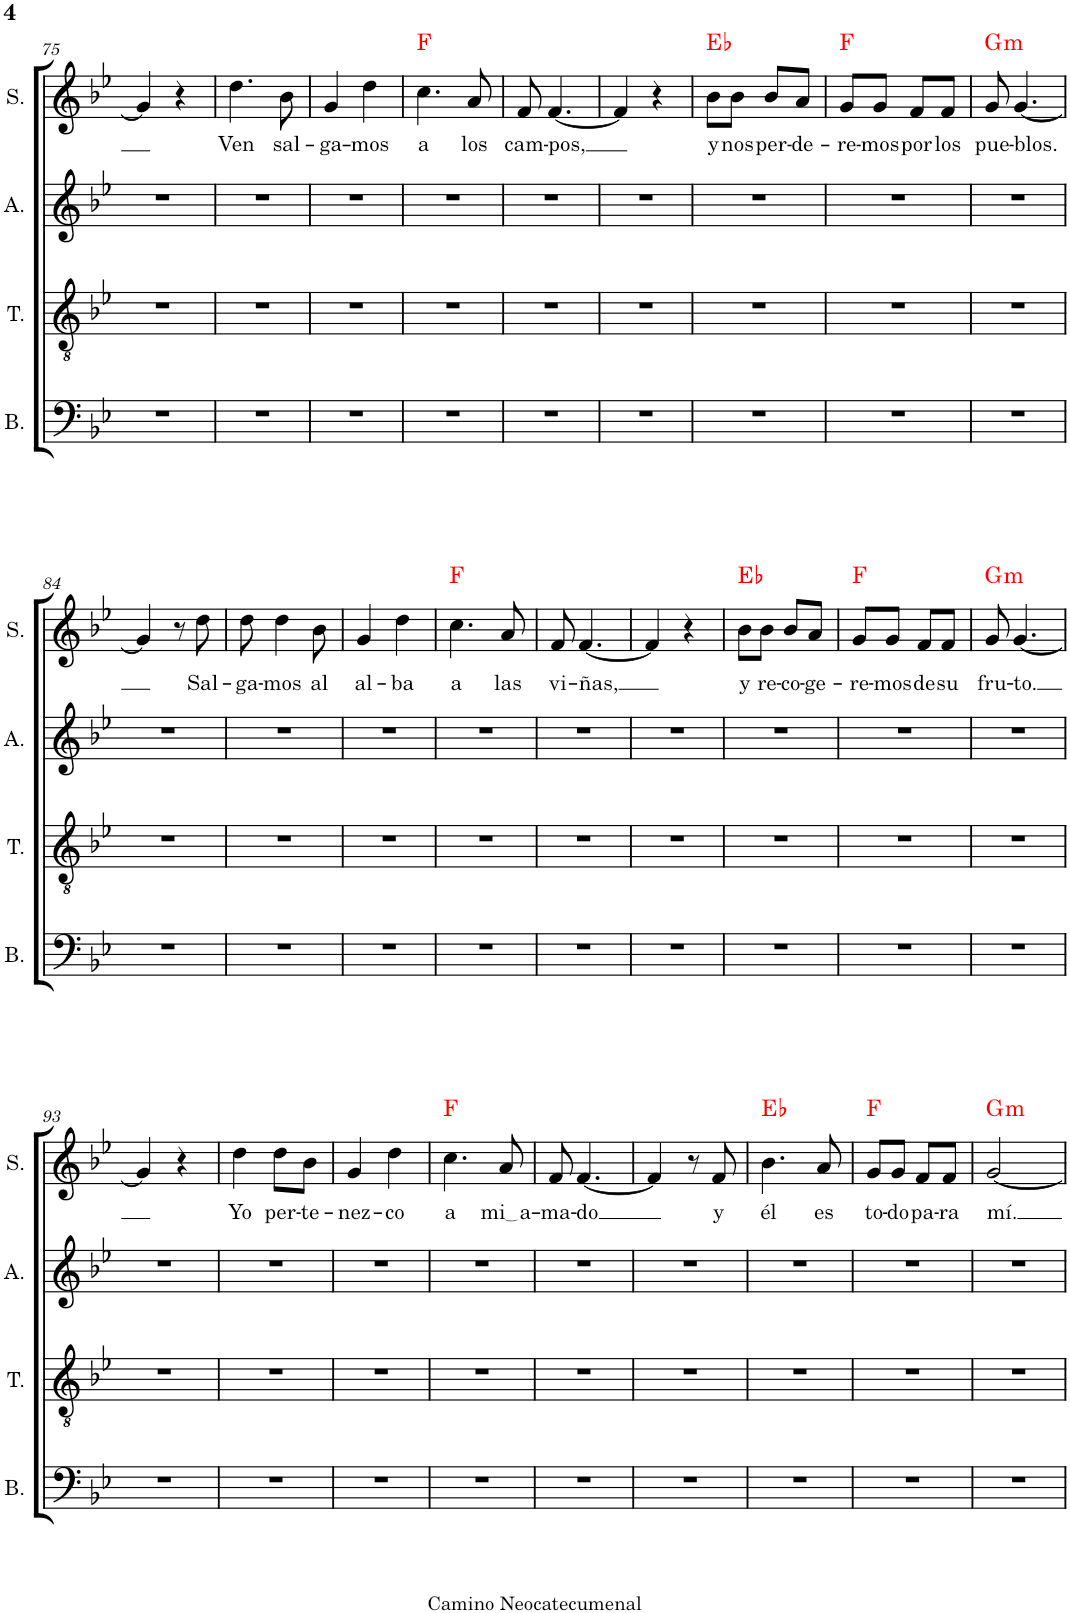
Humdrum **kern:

**kern	**text	**harte	**kern	**kern	**kern	**kern	**kern	**text	**kern	**text	**harte
*part7	*part7	*part7	*part6	*part5	*part4	*part3	*part2	*part2	*part1	*part1	*part1
*staff7	*staff7	*	*staff6	*staff5	*staff4	*staff3	*staff2	*staff2	*staff1	*staff1	*
*I"Melodía	*	*	*I"Guitarra clásica	*I"Bajo	*I"Tenor	*I"Alto	*I"Soprano	*	*I"Soprano	*	*
*I'M.	*	*	*I'Guit.	*I'B.	*I'T.	*I'A.	*I'S.	*	*I'S.	*	*
!!LO:PB:g=z
*clefG2	*	*	*clefGv2	*clefF4	*clefGv2	*clefG2	*clefG2	*	*clefG2	*	*
*k[b-e-]	*	*	*k[b-e-]	*k[b-e-]	*k[b-e-]	*k[b-e-]	*k[b-e-]	*	*k[b-e-]	*	*
*M2/4	*	*	*M2/4	*M2/4	*M2/4	*M2/4	*M2/4	*	*M2/4	*	*
=75	=75	=75	=75	=75	=75	=75	=75	=75	=75	=75	=75
4g]	.	.	8GG/ 8D/ 8G/ 8B-/ 8d/ 8g/L	2r	2r	2r	4g]	.	4g/]	.	.
.	.	.	8GG/ 8D/ 8G/ 8B-/ 8d/ 8g/J	.	.	.	.	.	.	.	.
4r	.	.	16GG/ 16D/ 16G/ 16B-/ 16d/ 16g/LL	.	.	.	4r	.	4r	.	.
.	.	.	16GG/ 16D/ 16G/ 16B-/ 16d/ 16g/J	.	.	.	.	.	.	.	.
.	.	.	16GG/ 16D/ 16G/ 16B-/ 16d/ 16g/L	.	.	.	.	.	.	.	.
.	.	.	16GG/ 16D/ 16G/ 16B-/ 16d/ 16g/JJ	.	.	.	.	.	.	.	.
=76	=76	=76	=76	=76	=76	=76	=76	=76	=76	=76	=76
!	!	!	!	!	!	!	!	!	!	!LO:LY:b	!
4.dd	-Ven	.	8GG/ 8D/ 8G/ 8B-/ 8d/ 8g/L	2r	2r	2r	4.dd	-Ven	4.dd\	-Ven	.
.	.	.	8GG/ 8D/ 8G/ 8B-/ 8d/ 8g/J	.	.	.	.	.	.	.	.
.	.	.	16GG/ 16D/ 16G/ 16B-/ 16d/ 16g/LL	.	.	.	.	.	.	.	.
.	.	.	16GG/ 16D/ 16G/ 16B-/ 16d/ 16g/J	.	.	.	.	.	.	.	.
!	!	!	!	!	!	!	!	!	!	!LO:LY:b	!
8b-	sal-	.	16GG/ 16D/ 16G/ 16B-/ 16d/ 16g/L	.	.	.	8b-	sal-	8b-\	sal-	.
.	.	.	16GG/ 16D/ 16G/ 16B-/ 16d/ 16g/JJ	.	.	.	.	.	.	.	.
=77	=77	=77	=77	=77	=77	=77	=77	=77	=77	=77	=77
!	!	!	!	!	!	!	!	!	!	!LO:LY:b	!
4g	-ga-	.	8GG/ 8D/ 8G/ 8B-/ 8d/ 8g/L	2r	2r	2r	4g	-ga-	4g/	-ga-	.
.	.	.	8GG/ 8D/ 8G/ 8B-/ 8d/ 8g/J	.	.	.	.	.	.	.	.
!	!	!	!	!	!	!	!	!	!	!LO:LY:b	!
4dd	-mos	.	16GG/ 16D/ 16G/ 16B-/ 16d/ 16g/LL	.	.	.	4dd	-mos	4dd\	-mos	.
.	.	.	16GG/ 16D/ 16G/ 16B-/ 16d/ 16g/J	.	.	.	.	.	.	.	.
.	.	.	16GG/ 16D/ 16G/ 16B-/ 16d/ 16g/L	.	.	.	.	.	.	.	.
.	.	.	16GG/ 16D/ 16G/ 16B-/ 16d/ 16g/JJ	.	.	.	.	.	.	.	.
=78	=78	=78	=78	=78	=78	=78	=78	=78	=78	=78	=78
!	!	!	!	!	!	!	!	!	!	!LO:LY:b	!
4.cc	a	F:maj	8F\ 8c\ 8f\ 8a\L	2r	2r	2r	4.cc	a	4.cc\	a	F:maj
.	.	.	8F\ 8c\ 8f\ 8a\J	.	.	.	.	.	.	.	.
.	.	.	16F\ 16c\ 16f\ 16a\LL	.	.	.	.	.	.	.	.
.	.	.	16F\ 16c\ 16f\ 16a\J	.	.	.	.	.	.	.	.
!	!	!	!	!	!	!	!	!	!	!LO:LY:b	!
8a	los	.	16F\ 16c\ 16f\ 16a\L	.	.	.	8a	los	8a/	los	.
.	.	.	16F\ 16c\ 16f\ 16a\JJ	.	.	.	.	.	.	.	.
=79	=79	=79	=79	=79	=79	=79	=79	=79	=79	=79	=79
!	!	!	!	!	!	!	!	!	!	!LO:LY:b	!
8f	cam-	.	8F\ 8c\ 8f\ 8a\L	2r	2r	2r	8f	cam-	8f/	cam-	.
!	!	!	!	!	!	!	!	!	!	!LO:LY:b	!
[4.f	-pos,	.	8F\ 8c\ 8f\ 8a\J	.	.	.	[4.f	-pos,	[4.f/	-pos,	.
.	.	.	16F\ 16c\ 16f\ 16a\LL	.	.	.	.	.	.	.	.
.	.	.	16F\ 16c\ 16f\ 16a\J	.	.	.	.	.	.	.	.
.	.	.	16F\ 16c\ 16f\ 16a\L	.	.	.	.	.	.	.	.
.	.	.	16F\ 16c\ 16f\ 16a\JJ	.	.	.	.	.	.	.	.
=80	=80	=80	=80	=80	=80	=80	=80	=80	=80	=80	=80
4f]	.	.	8F\ 8c\ 8f\ 8a\L	2r	2r	2r	4f]	.	4f/]	.	.
.	.	.	8F\ 8c\ 8f\ 8a\J	.	.	.	.	.	.	.	.
4r	.	.	16F\ 16c\ 16f\ 16a\LL	.	.	.	4r	.	4r	.	.
.	.	.	16F\ 16c\ 16f\ 16a\J	.	.	.	.	.	.	.	.
.	.	.	16F\ 16c\ 16f\ 16a\L	.	.	.	.	.	.	.	.
.	.	.	16F\ 16c\ 16f\ 16a\JJ	.	.	.	.	.	.	.	.
=81	=81	=81	=81	=81	=81	=81	=81	=81	=81	=81	=81
!	!	!	!	!	!	!	!	!	!	!LO:LY:b	!
8b-\L	y	Eb:maj	8BB-/ 8E-/ 8G/ 8B-/ 8e-/ 8g/L	2r	2r	2r	8b-\L	y	8b-\L	y	Eb:maj
!	!	!	!	!	!	!	!	!	!	!LO:LY:b	!
8b-\J	nos	.	8BB-/ 8E-/ 8G/ 8B-/ 8e-/ 8g/J	.	.	.	8b-\J	nos	8b-\J	nos	.
!	!	!	!	!	!	!	!	!	!	!LO:LY:b	!
8b-/L	per-	.	16BB-/ 16E-/ 16G/ 16B-/ 16e-/ 16g/LL	.	.	.	8b-/L	per-	8b-/L	per-	.
.	.	.	16BB-/ 16E-/ 16G/ 16B-/ 16e-/ 16g/J	.	.	.	.	.	.	.	.
!	!	!	!	!	!	!	!	!	!	!LO:LY:b	!
8a/J	-de-	.	16BB-/ 16E-/ 16G/ 16B-/ 16e-/ 16g/L	.	.	.	8a/J	-de-	8a/J	-de-	.
.	.	.	16BB-/ 16E-/ 16G/ 16B-/ 16e-/ 16g/JJ	.	.	.	.	.	.	.	.
=82	=82	=82	=82	=82	=82	=82	=82	=82	=82	=82	=82
!	!	!	!	!	!	!	!	!	!	!LO:LY:b	!
8g/L	-re-	F:maj	8F\ 8c\ 8f\ 8a\L	2r	2r	2r	8g/L	-re-	8g/L	-re-	F:maj
!	!	!	!	!	!	!	!	!	!	!LO:LY:b	!
8g/J	-mos	.	8F\ 8c\ 8f\ 8a\J	.	.	.	8g/J	-mos	8g/J	-mos	.
!	!	!	!	!	!	!	!	!	!	!LO:LY:b	!
8f/L	por	.	16F\ 16c\ 16f\ 16a\LL	.	.	.	8f/L	por	8f/L	por	.
.	.	.	16F\ 16c\ 16f\ 16a\J	.	.	.	.	.	.	.	.
!	!	!	!	!	!	!	!	!	!	!LO:LY:b	!
8f/J	los	.	16F\ 16c\ 16f\ 16a\L	.	.	.	8f/J	los	8f/J	los	.
.	.	.	16F\ 16c\ 16f\ 16a\JJ	.	.	.	.	.	.	.	.
=83	=83	=83	=83	=83	=83	=83	=83	=83	=83	=83	=83
!	!	!LO:H:kt=m	!	!	!	!	!	!	!	!LO:LY:b	!LO:H:kt=m
8g	pue-	G:min	8GG/ 8D/ 8G/ 8B-/ 8d/ 8g/L	2r	2r	2r	8g	pue-	8g/	pue-	G:min
!	!	!	!	!	!	!	!	!	!	!LO:LY:b	!
[4.g	-blos.	.	8GG/ 8D/ 8G/ 8B-/ 8d/ 8g/J	.	.	.	[4.g	-blos.	[4.g/	-blos.	.
.	.	.	16GG/ 16D/ 16G/ 16B-/ 16d/ 16g/LL	.	.	.	.	.	.	.	.
.	.	.	16GG/ 16D/ 16G/ 16B-/ 16d/ 16g/J	.	.	.	.	.	.	.	.
.	.	.	16GG/ 16D/ 16G/ 16B-/ 16d/ 16g/L	.	.	.	.	.	.	.	.
.	.	.	16GG/ 16D/ 16G/ 16B-/ 16d/ 16g/JJ	.	.	.	.	.	.	.	.
!!LO:LB:g=z
=84	=84	=84	=84	=84	=84	=84	=84	=84	=84	=84	=84
4g]	.	.	8GG/ 8D/ 8G/ 8B-/ 8d/ 8g/L	2r	2r	2r	4g]	.	4g/]	.	.
.	.	.	8GG/ 8D/ 8G/ 8B-/ 8d/ 8g/J	.	.	.	.	.	.	.	.
8r	.	.	16GG/ 16D/ 16G/ 16B-/ 16d/ 16g/LL	.	.	.	8r	.	8r	.	.
.	.	.	16GG/ 16D/ 16G/ 16B-/ 16d/ 16g/J	.	.	.	.	.	.	.	.
!	!	!	!	!	!	!	!	!	!	!LO:LY:b	!
8dd	Sal-	.	16GG/ 16D/ 16G/ 16B-/ 16d/ 16g/L	.	.	.	8dd	Sal-	8dd\	Sal-	.
.	.	.	16GG/ 16D/ 16G/ 16B-/ 16d/ 16g/JJ	.	.	.	.	.	.	.	.
=85	=85	=85	=85	=85	=85	=85	=85	=85	=85	=85	=85
!	!	!	!	!	!	!	!	!	!	!LO:LY:b	!
8dd	-ga-	.	8GG/ 8D/ 8G/ 8B-/ 8d/ 8g/L	2r	2r	2r	8dd	-ga-	8dd\	-ga-	.
!	!	!	!	!	!	!	!	!	!	!LO:LY:b	!
4dd	-mos	.	8GG/ 8D/ 8G/ 8B-/ 8d/ 8g/J	.	.	.	4dd	-mos	4dd\	-mos	.
.	.	.	16GG/ 16D/ 16G/ 16B-/ 16d/ 16g/LL	.	.	.	.	.	.	.	.
.	.	.	16GG/ 16D/ 16G/ 16B-/ 16d/ 16g/J	.	.	.	.	.	.	.	.
!	!	!	!	!	!	!	!	!	!	!LO:LY:b	!
8b-	al	.	16GG/ 16D/ 16G/ 16B-/ 16d/ 16g/L	.	.	.	8b-	al	8b-\	al	.
.	.	.	16GG/ 16D/ 16G/ 16B-/ 16d/ 16g/JJ	.	.	.	.	.	.	.	.
=86	=86	=86	=86	=86	=86	=86	=86	=86	=86	=86	=86
!	!	!	!	!	!	!	!	!	!	!LO:LY:b	!
4g	al-	.	8GG/ 8D/ 8G/ 8B-/ 8d/ 8g/L	2r	2r	2r	4g	al-	4g/	al-	.
.	.	.	8GG/ 8D/ 8G/ 8B-/ 8d/ 8g/J	.	.	.	.	.	.	.	.
!	!	!	!	!	!	!	!	!	!	!LO:LY:b	!
4dd	-ba	.	16GG/ 16D/ 16G/ 16B-/ 16d/ 16g/LL	.	.	.	4dd	-ba	4dd\	-ba	.
.	.	.	16GG/ 16D/ 16G/ 16B-/ 16d/ 16g/J	.	.	.	.	.	.	.	.
.	.	.	16GG/ 16D/ 16G/ 16B-/ 16d/ 16g/L	.	.	.	.	.	.	.	.
.	.	.	16GG/ 16D/ 16G/ 16B-/ 16d/ 16g/JJ	.	.	.	.	.	.	.	.
=87	=87	=87	=87	=87	=87	=87	=87	=87	=87	=87	=87
!	!	!	!	!	!	!	!	!	!	!LO:LY:b	!
4.cc	a	F:maj	8F\ 8c\ 8f\ 8a\L	2r	2r	2r	4.cc	a	4.cc\	a	F:maj
.	.	.	8F\ 8c\ 8f\ 8a\J	.	.	.	.	.	.	.	.
.	.	.	16F\ 16c\ 16f\ 16a\LL	.	.	.	.	.	.	.	.
.	.	.	16F\ 16c\ 16f\ 16a\J	.	.	.	.	.	.	.	.
!	!	!	!	!	!	!	!	!	!	!LO:LY:b	!
8a	las	.	16F\ 16c\ 16f\ 16a\L	.	.	.	8a	las	8a/	las	.
.	.	.	16F\ 16c\ 16f\ 16a\JJ	.	.	.	.	.	.	.	.
=88	=88	=88	=88	=88	=88	=88	=88	=88	=88	=88	=88
!	!	!	!	!	!	!	!	!	!	!LO:LY:b	!
8f	vi-	.	8F\ 8c\ 8f\ 8a\L	2r	2r	2r	8f	vi-	8f/	vi-	.
!	!	!	!	!	!	!	!	!	!	!LO:LY:b	!
[4.f	-ñas,	.	8F\ 8c\ 8f\ 8a\J	.	.	.	[4.f	-ñas,	[4.f/	-ñas,	.
.	.	.	16F\ 16c\ 16f\ 16a\LL	.	.	.	.	.	.	.	.
.	.	.	16F\ 16c\ 16f\ 16a\J	.	.	.	.	.	.	.	.
.	.	.	16F\ 16c\ 16f\ 16a\L	.	.	.	.	.	.	.	.
.	.	.	16F\ 16c\ 16f\ 16a\JJ	.	.	.	.	.	.	.	.
=89	=89	=89	=89	=89	=89	=89	=89	=89	=89	=89	=89
4f]	.	.	8F\ 8c\ 8f\ 8a\L	2r	2r	2r	4f]	.	4f/]	.	.
.	.	.	8F\ 8c\ 8f\ 8a\J	.	.	.	.	.	.	.	.
4r	.	.	16F\ 16c\ 16f\ 16a\LL	.	.	.	4r	.	4r	.	.
.	.	.	16F\ 16c\ 16f\ 16a\J	.	.	.	.	.	.	.	.
.	.	.	16F\ 16c\ 16f\ 16a\L	.	.	.	.	.	.	.	.
.	.	.	16F\ 16c\ 16f\ 16a\JJ	.	.	.	.	.	.	.	.
=90	=90	=90	=90	=90	=90	=90	=90	=90	=90	=90	=90
!	!	!	!	!	!	!	!	!	!	!LO:LY:b	!
8b-\L	y	Eb:maj	8BB-/ 8E-/ 8G/ 8B-/ 8e-/ 8g/L	2r	2r	2r	8b-\L	y	8b-\L	y	Eb:maj
!	!	!	!	!	!	!	!	!	!	!LO:LY:b	!
8b-\J	re-	.	8BB-/ 8E-/ 8G/ 8B-/ 8e-/ 8g/J	.	.	.	8b-\J	re-	8b-\J	re-	.
!	!	!	!	!	!	!	!	!	!	!LO:LY:b	!
8b-/L	-co-	.	16BB-/ 16E-/ 16G/ 16B-/ 16e-/ 16g/LL	.	.	.	8b-/L	-co-	8b-/L	-co-	.
.	.	.	16BB-/ 16E-/ 16G/ 16B-/ 16e-/ 16g/J	.	.	.	.	.	.	.	.
!	!	!	!	!	!	!	!	!	!	!LO:LY:b	!
8a/J	-ge-	.	16BB-/ 16E-/ 16G/ 16B-/ 16e-/ 16g/L	.	.	.	8a/J	-ge-	8a/J	-ge-	.
.	.	.	16BB-/ 16E-/ 16G/ 16B-/ 16e-/ 16g/JJ	.	.	.	.	.	.	.	.
=91	=91	=91	=91	=91	=91	=91	=91	=91	=91	=91	=91
!	!	!	!	!	!	!	!	!	!	!LO:LY:b	!
8g/L	-re-	F:maj	8F\ 8c\ 8f\ 8a\L	2r	2r	2r	8g/L	-re-	8g/L	-re-	F:maj
!	!	!	!	!	!	!	!	!	!	!LO:LY:b	!
8g/J	-mos	.	8F\ 8c\ 8f\ 8a\J	.	.	.	8g/J	-mos	8g/J	-mos	.
!	!	!	!	!	!	!	!	!	!	!LO:LY:b	!
8f/L	de	.	16F\ 16c\ 16f\ 16a\LL	.	.	.	8f/L	de	8f/L	de	.
.	.	.	16F\ 16c\ 16f\ 16a\J	.	.	.	.	.	.	.	.
!	!	!	!	!	!	!	!	!	!	!LO:LY:b	!
8f/J	su	.	16F\ 16c\ 16f\ 16a\L	.	.	.	8f/J	su	8f/J	su	.
.	.	.	16F\ 16c\ 16f\ 16a\JJ	.	.	.	.	.	.	.	.
=92	=92	=92	=92	=92	=92	=92	=92	=92	=92	=92	=92
!	!	!LO:H:kt=m	!	!	!	!	!	!	!	!LO:LY:b	!LO:H:kt=m
8g	fru-	G:min	8GG/ 8D/ 8G/ 8B-/ 8d/ 8g/L	2r	2r	2r	8g	fru-	8g/	fru-	G:min
!	!	!	!	!	!	!	!	!	!	!LO:LY:b	!
[4.g	-to.	.	8GG/ 8D/ 8G/ 8B-/ 8d/ 8g/J	.	.	.	[4.g	-to.	[4.g/	-to.	.
.	.	.	16GG/ 16D/ 16G/ 16B-/ 16d/ 16g/LL	.	.	.	.	.	.	.	.
.	.	.	16GG/ 16D/ 16G/ 16B-/ 16d/ 16g/J	.	.	.	.	.	.	.	.
.	.	.	16GG/ 16D/ 16G/ 16B-/ 16d/ 16g/L	.	.	.	.	.	.	.	.
.	.	.	16GG/ 16D/ 16G/ 16B-/ 16d/ 16g/JJ	.	.	.	.	.	.	.	.
!!LO:LB:g=z
=93	=93	=93	=93	=93	=93	=93	=93	=93	=93	=93	=93
4g]	.	.	8GG/ 8D/ 8G/ 8B-/ 8d/ 8g/L	2r	2r	2r	4g]	.	4g/]	.	.
.	.	.	8GG/ 8D/ 8G/ 8B-/ 8d/ 8g/J	.	.	.	.	.	.	.	.
4r	.	.	16GG/ 16D/ 16G/ 16B-/ 16d/ 16g/LL	.	.	.	4r	.	4r	.	.
.	.	.	16GG/ 16D/ 16G/ 16B-/ 16d/ 16g/J	.	.	.	.	.	.	.	.
.	.	.	16GG/ 16D/ 16G/ 16B-/ 16d/ 16g/L	.	.	.	.	.	.	.	.
.	.	.	16GG/ 16D/ 16G/ 16B-/ 16d/ 16g/JJ	.	.	.	.	.	.	.	.
=94	=94	=94	=94	=94	=94	=94	=94	=94	=94	=94	=94
!	!	!	!	!	!	!	!	!	!	!LO:LY:b	!
4dd	Yo	.	8GG/ 8D/ 8G/ 8B-/ 8d/ 8g/L	2r	2r	2r	4dd	Yo	4dd\	Yo	.
.	.	.	8GG/ 8D/ 8G/ 8B-/ 8d/ 8g/J	.	.	.	.	.	.	.	.
!	!	!	!	!	!	!	!	!	!	!LO:LY:b	!
8dd\L	per-	.	16GG/ 16D/ 16G/ 16B-/ 16d/ 16g/LL	.	.	.	8dd\L	per-	8dd\L	per-	.
.	.	.	16GG/ 16D/ 16G/ 16B-/ 16d/ 16g/J	.	.	.	.	.	.	.	.
!	!	!	!	!	!	!	!	!	!	!LO:LY:b	!
8b-\J	-te-	.	16GG/ 16D/ 16G/ 16B-/ 16d/ 16g/L	.	.	.	8b-\J	-te-	8b-\J	-te-	.
.	.	.	16GG/ 16D/ 16G/ 16B-/ 16d/ 16g/JJ	.	.	.	.	.	.	.	.
=95	=95	=95	=95	=95	=95	=95	=95	=95	=95	=95	=95
!	!	!	!	!	!	!	!	!	!	!LO:LY:b	!
4g	-nez-	.	8GG/ 8D/ 8G/ 8B-/ 8d/ 8g/L	2r	2r	2r	4g	-nez-	4g/	-nez-	.
.	.	.	8GG/ 8D/ 8G/ 8B-/ 8d/ 8g/J	.	.	.	.	.	.	.	.
!	!	!	!	!	!	!	!	!	!	!LO:LY:b	!
4dd	-co	.	16GG/ 16D/ 16G/ 16B-/ 16d/ 16g/LL	.	.	.	4dd	-co	4dd\	-co	.
.	.	.	16GG/ 16D/ 16G/ 16B-/ 16d/ 16g/J	.	.	.	.	.	.	.	.
.	.	.	16GG/ 16D/ 16G/ 16B-/ 16d/ 16g/L	.	.	.	.	.	.	.	.
.	.	.	16GG/ 16D/ 16G/ 16B-/ 16d/ 16g/JJ	.	.	.	.	.	.	.	.
=96	=96	=96	=96	=96	=96	=96	=96	=96	=96	=96	=96
!	!	!	!	!	!	!	!	!	!	!LO:LY:b	!
4.cc	a	F:maj	8F\ 8c\ 8f\ 8a\L	2r	2r	2r	4.cc	a	4.cc\	a	F:maj
.	.	.	8F\ 8c\ 8f\ 8a\J	.	.	.	.	.	.	.	.
.	.	.	16F\ 16c\ 16f\ 16a\LL	.	.	.	.	.	.	.	.
.	.	.	16F\ 16c\ 16f\ 16a\J	.	.	.	.	.	.	.	.
!	!	!	!	!	!	!	!	!	!	!LO:LY:b	!
8a	mi a	.	16F\ 16c\ 16f\ 16a\L	.	.	.	8a	mi a	8a/	mi a	.
.	.	.	16F\ 16c\ 16f\ 16a\JJ	.	.	.	.	.	.	.	.
=97	=97	=97	=97	=97	=97	=97	=97	=97	=97	=97	=97
!	!	!	!	!	!	!	!	!	!	!LO:LY:b	!
8f	-ma-	.	8F\ 8c\ 8f\ 8a\L	2r	2r	2r	8f	-ma-	8f/	-ma-	.
!	!	!	!	!	!	!	!	!	!	!LO:LY:b	!
[4.f	-do	.	8F\ 8c\ 8f\ 8a\J	.	.	.	[4.f	-do	[4.f/	-do	.
.	.	.	16F\ 16c\ 16f\ 16a\LL	.	.	.	.	.	.	.	.
.	.	.	16F\ 16c\ 16f\ 16a\J	.	.	.	.	.	.	.	.
.	.	.	16F\ 16c\ 16f\ 16a\L	.	.	.	.	.	.	.	.
.	.	.	16F\ 16c\ 16f\ 16a\JJ	.	.	.	.	.	.	.	.
=98	=98	=98	=98	=98	=98	=98	=98	=98	=98	=98	=98
4f]	.	.	8F\ 8c\ 8f\ 8a\L	2r	2r	2r	4f]	.	4f/]	.	.
.	.	.	8F\ 8c\ 8f\ 8a\J	.	.	.	.	.	.	.	.
8r	.	.	16F\ 16c\ 16f\ 16a\LL	.	.	.	8r	.	8r	.	.
.	.	.	16F\ 16c\ 16f\ 16a\J	.	.	.	.	.	.	.	.
!	!	!	!	!	!	!	!	!	!	!LO:LY:b	!
8f	y	.	16F\ 16c\ 16f\ 16a\L	.	.	.	8f	y	8f/	y	.
.	.	.	16F\ 16c\ 16f\ 16a\JJ	.	.	.	.	.	.	.	.
=99	=99	=99	=99	=99	=99	=99	=99	=99	=99	=99	=99
!	!	!	!	!	!	!	!	!	!	!LO:LY:b	!
4.b-	él	Eb:maj	8BB-/ 8E-/ 8G/ 8B-/ 8e-/ 8g/L	2r	2r	2r	4.b-	él	4.b-\	él	Eb:maj
.	.	.	8BB-/ 8E-/ 8G/ 8B-/ 8e-/ 8g/J	.	.	.	.	.	.	.	.
.	.	.	16BB-/ 16E-/ 16G/ 16B-/ 16e-/ 16g/LL	.	.	.	.	.	.	.	.
.	.	.	16BB-/ 16E-/ 16G/ 16B-/ 16e-/ 16g/J	.	.	.	.	.	.	.	.
!	!	!	!	!	!	!	!	!	!	!LO:LY:b	!
8a	es	.	16BB-/ 16E-/ 16G/ 16B-/ 16e-/ 16g/L	.	.	.	8a	es	8a/	es	.
.	.	.	16BB-/ 16E-/ 16G/ 16B-/ 16e-/ 16g/JJ	.	.	.	.	.	.	.	.
=100	=100	=100	=100	=100	=100	=100	=100	=100	=100	=100	=100
!	!	!	!	!	!	!	!	!	!	!LO:LY:b	!
8g/L	to-	F:maj	8F\ 8c\ 8f\ 8a\L	2r	2r	2r	8g/L	to-	8g/L	to-	F:maj
!	!	!	!	!	!	!	!	!	!	!LO:LY:b	!
8g/J	-do	.	8F\ 8c\ 8f\ 8a\J	.	.	.	8g/J	-do	8g/J	-do	.
!	!	!	!	!	!	!	!	!	!	!LO:LY:b	!
8f/L	pa-	.	16F\ 16c\ 16f\ 16a\LL	.	.	.	8f/L	pa-	8f/L	pa-	.
.	.	.	16F\ 16c\ 16f\ 16a\J	.	.	.	.	.	.	.	.
!	!	!	!	!	!	!	!	!	!	!LO:LY:b	!
8f/J	-ra	.	16F\ 16c\ 16f\ 16a\L	.	.	.	8f/J	-ra	8f/J	-ra	.
.	.	.	16F\ 16c\ 16f\ 16a\JJ	.	.	.	.	.	.	.	.
=101	=101	=101	=101	=101	=101	=101	=101	=101	=101	=101	=101
!	!	!LO:H:kt=m	!	!	!	!	!	!	!	!LO:LY:b	!LO:H:kt=m
[2g	-mí.	G:min	8GG/ 8D/ 8G/ 8B-/ 8d/ 8g/L	2r	2r	2r	[2g	-mí.	[2g/	-mí.	G:min
.	.	.	8GG/ 8D/ 8G/ 8B-/ 8d/ 8g/J	.	.	.	.	.	.	.	.
.	.	.	16GG/ 16D/ 16G/ 16B-/ 16d/ 16g/LL	.	.	.	.	.	.	.	.
.	.	.	16GG/ 16D/ 16G/ 16B-/ 16d/ 16g/J	.	.	.	.	.	.	.	.
.	.	.	16GG/ 16D/ 16G/ 16B-/ 16d/ 16g/L	.	.	.	.	.	.	.	.
.	.	.	16GG/ 16D/ 16G/ 16B-/ 16d/ 16g/JJ	.	.	.	.	.	.	.	.
=	=	=	=	=	=	=	=	=	=	=	=
*-	*-	*-	*-	*-	*-	*-	*-	*-	*-	*-	*-
